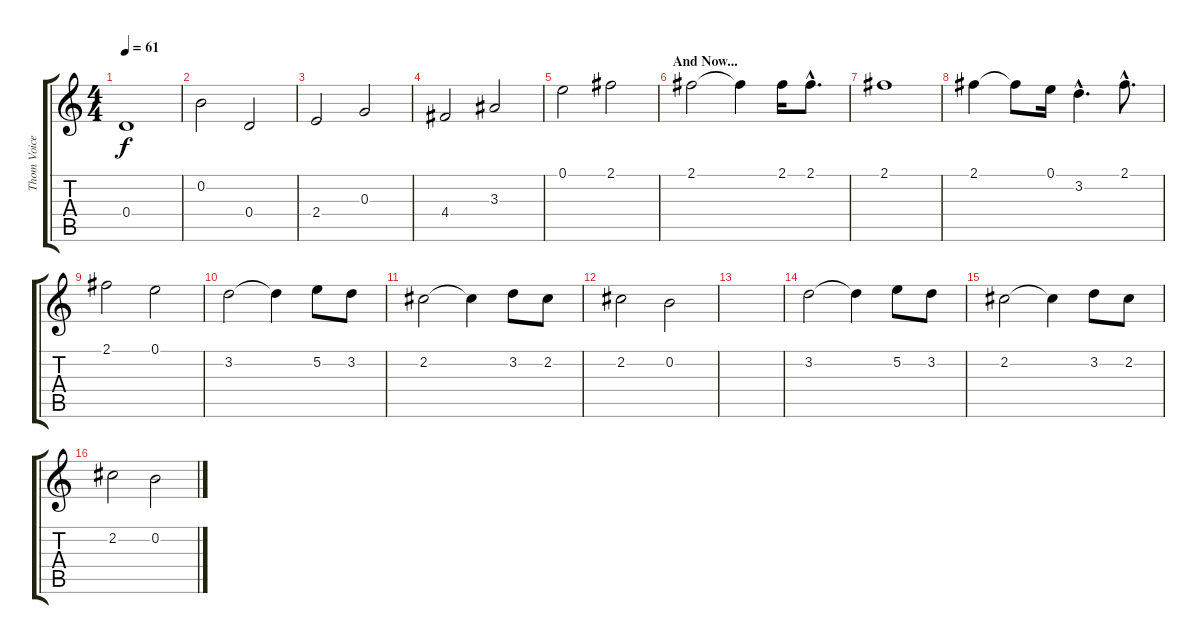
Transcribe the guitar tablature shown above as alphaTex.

\track ("Thom Voice" "Thom Voice") {instrument electricguitarjazz}
\staff {score tabs}
\tuning (E4 B3 G3 D3 A2 E2) {hide}
\ts (4 4)
\tempo 61
\clef g2
\ks c
0.4.1{dy f} |
0.2.2 0.4.2 |
2.4.2 0.3.2 |
4.4.2 3.3.2 |
0.1.2 2.1.2 |
\section ("" "And Now...")
2.1.2 2.1{t}.4 2.1.16 2.1{hac}.8{d} |
2.1.1 |
2.1.4 2.1{t}.8 0.1.16 3.2{hac}.4{d} 2.1{hac}.8{d} |
2.1.2 0.1.2 |
3.2.2 3.2{t}.4 5.2.8 3.2.8 |
2.2.2 2.2{t}.4 3.2.8 2.2.8 |
2.2.2 0.2.2 |
|
3.2.2{volume 13} 3.2{t}.4 5.2.8 3.2.8 |
2.2.2 2.2{t}.4 3.2.8 2.2.8 |
2.2.2 0.2.2
